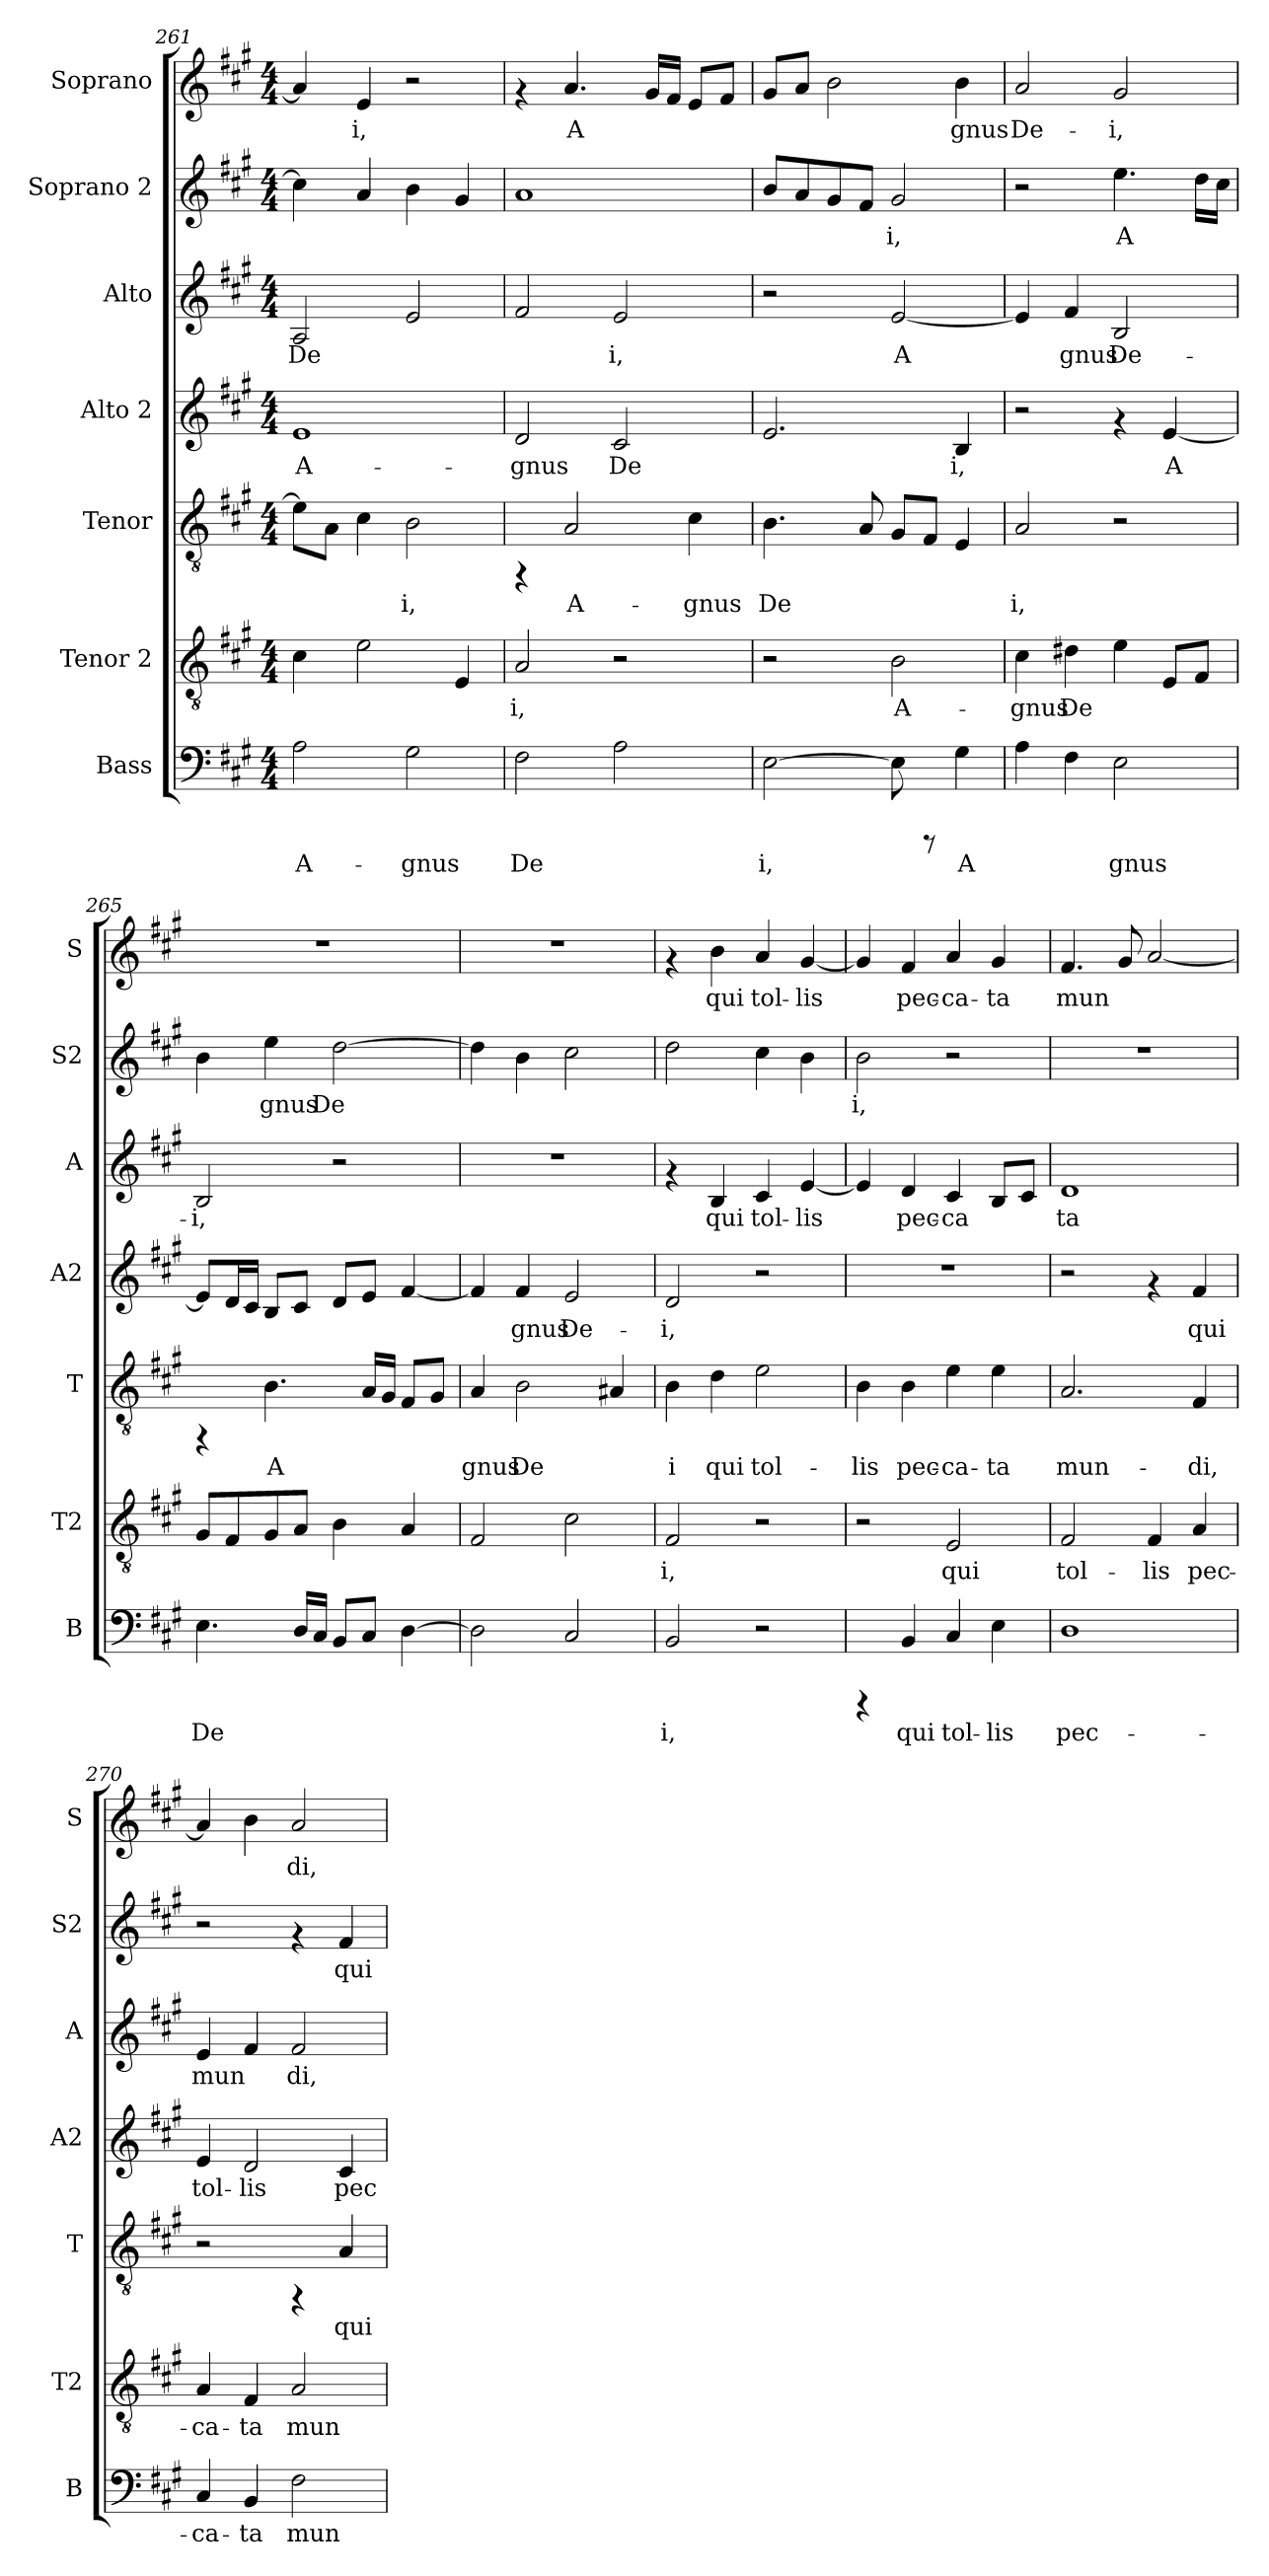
**kern	**text	**kern	**text	**kern	**text	**kern	**text	**kern	**text	**kern	**text	**kern	**text
*part7	*part7	*part6	*part6	*part5	*part5	*part4	*part4	*part3	*part3	*part2	*part2	*part1	*part1
*staff7	*staff7	*staff6	*staff6	*staff5	*staff5	*staff4	*staff4	*staff3	*staff3	*staff2	*staff2	*staff1	*staff1
*I"Bass	*	*I"Tenor 2	*	*I"Tenor	*	*I"Alto 2	*	*I"Alto	*	*I"Soprano 2	*	*I"Soprano	*
*I'B	*	*I'T2	*	*I'T	*	*I'A2	*	*I'A	*	*I'S2	*	*I'S	*
*clefF4	*	*clefGv2	*	*clefGv2	*	*clefG2	*	*clefG2	*	*clefG2	*	*clefG2	*
*k[f#c#g#]	*	*k[f#c#g#]	*	*k[f#c#g#]	*	*k[f#c#g#]	*	*k[f#c#g#]	*	*k[f#c#g#]	*	*k[f#c#g#]	*
*A:	*	*A:	*	*A:	*	*A:	*	*A:	*	*A:	*	*A:	*
*M4/4	*	*M4/4	*	*M4/4	*	*M4/4	*	*M4/4	*	*M4/4	*	*M4/4	*
=261	=261	=261	=261	=261	=261	=261	=261	=261	=261	=261	=261	=261	=261
!	!LO:LY:b:cj	!	!LO:LY:b:cj	!	!LO:LY:b:cj	!	!LO:LY:b:cj	!	!LO:LY:b:cj	!	!LO:LY:b:cj	!	!LO:LY:b:cj
2A\	A-	4c#\	--	8e\L]	--	1e	A-	2A/	De-	4cc#\]	--	4a/]	--
!	!	!	!	!	!LO:LY:b:cj	!	!	!	!	!	!	!	!
.	.	.	.	8A\J	--	.	.	.	.	.	.	.	.
!	!	!	!LO:LY:b:cj	!	!LO:LY:b:cj	!	!	!	!	!	!LO:LY:b:cj	!	!LO:LY:b:cj
.	.	2e\	--	4c#\	--	.	.	.	.	4a/	--	4e/	-i,
!	!LO:LY:b:cj	!	!	!	!LO:LY:b:cj	!	!	!	!LO:LY:b:cj	!	!LO:LY:b:cj	!	!
2G#\	-gnus	.	.	2B\	-i,	.	.	2e/	--	4b\	--	2r	.
!	!	!	!LO:LY:b:cj	!	!	!	!	!	!	!	!LO:LY:b:cj	!	!
.	.	4E/	--	.	.	.	.	.	.	4g#/	--	.	.
=262	=262	=262	=262	=262	=262	=262	=262	=262	=262	=262	=262	=262	=262
!	!LO:LY:b:cj	!	!LO:LY:b:cj	!	!	!	!LO:LY:b:cj	!	!LO:LY:b:cj	!	!LO:LY:b:cj	!	!
2F#\	De-	2A/	-i,	4rFF	.	2d/	-gnus	2f#/	--	1a	--	4rf	.
!	!	!	!	!	!LO:LY:b:cj	!	!	!	!	!	!	!	!LO:LY:b:cj
.	.	.	.	2A/	A-	.	.	.	.	.	.	4.a/	A-
!	!LO:LY:b:cj	!	!	!	!	!	!LO:LY:b:cj	!	!LO:LY:b:cj	!	!	!	!
2A\	--	2r	.	.	.	2c#/	De-	2e/	-i,	.	.	.	.
!	!	!	!	!	!	!	!	!	!	!	!	!	!LO:LY:b:cj
.	.	.	.	.	.	.	.	.	.	.	.	16g#/L	--
!	!	!	!	!	!	!	!	!	!	!	!	!	!LO:LY:b:cj
.	.	.	.	.	.	.	.	.	.	.	.	16f#/J	--
!	!	!	!	!	!LO:LY:b:cj	!	!	!	!	!	!	!	!LO:LY:b:cj
.	.	.	.	4c#\	-gnus	.	.	.	.	.	.	8e/L	--
!	!	!	!	!	!	!	!	!	!	!	!	!	!LO:LY:b:cj
.	.	.	.	.	.	.	.	.	.	.	.	8f#/J	--
!!LO:PB:g=z
=263	=263	=263	=263	=263	=263	=263	=263	=263	=263	=263	=263	=263	=263
!	!LO:LY:b:cj	!	!	!	!LO:LY:b:cj	!	!LO:LY:b:cj	!	!	!	!LO:LY:b:cj	!	!LO:LY:b:cj
[>2E\	-i,	2r	.	4.B\	De-	2.e/	--	2r	.	8b/L	--	8g#/L	--
!	!	!	!	!	!	!	!	!	!	!	!LO:LY:b:cj	!	!LO:LY:b:cj
.	.	.	.	.	.	.	.	.	.	8a/	--	8a/J	--
!	!	!	!	!	!	!	!	!	!	!	!LO:LY:b:cj	!	!LO:LY:b:cj
.	.	.	.	.	.	.	.	.	.	8g#/	--	2b\	--
!	!	!	!	!	!LO:LY:b:cj	!	!	!	!	!	!LO:LY:b:cj	!	!
.	.	.	.	8A/	--	.	.	.	.	8f#/J	--	.	.
!	!LO:LY:b:cj	!	!LO:LY:b:cj	!	!LO:LY:b:cj	!	!	!	!LO:LY:b:cj	!	!LO:LY:b:cj	!	!
8E\]	.	2B\	A-	8G#/L	--	.	.	[<2e/	A-	2g#/	-i,	.	.
!	!	!	!	!	!LO:LY:b:cj	!	!	!	!	!	!	!	!
8rCCC	.	.	.	8F#/J	--	.	.	.	.	.	.	.	.
!	!LO:LY:b:cj	!	!	!	!LO:LY:b:cj	!	!LO:LY:b:cj	!	!	!	!	!	!LO:LY:b:cj
4G#\	A-	.	.	4E/	--	4B/	-i,	.	.	.	.	4b\	-gnus
=264	=264	=264	=264	=264	=264	=264	=264	=264	=264	=264	=264	=264	=264
!	!LO:LY:b:cj	!	!LO:LY:b:cj	!	!LO:LY:b:cj	!	!	!	!LO:LY:b:cj	!	!	!	!LO:LY:b:cj
4A\	--	4c#\	-gnus	2A/	-i,	2r	.	4e/]	--	2r	.	2a/	De-
!	!LO:LY:b:cj	!	!LO:LY:b:cj	!	!	!	!	!	!LO:LY:b:cj	!	!	!	!
4F#\	--	4d#X\	De-	.	.	.	.	4f#/	-gnus	.	.	.	.
!	!LO:LY:b:cj	!	!LO:LY:b:cj	!	!	!	!	!	!LO:LY:b:cj	!	!LO:LY:b:cj	!	!LO:LY:b:cj
2E\	-gnus	4e\	--	2r	.	4rf	.	2B/	De-	4.ee\	A-	2g#/	-i,
!	!	!	!LO:LY:b:cj	!	!	!	!LO:LY:b:cj	!	!	!	!	!	!
.	.	8E/L	--	.	.	[<4e/	A-	.	.	.	.	.	.
!	!	!	!LO:LY:b:cj	!	!	!	!	!	!	!	!LO:LY:b:cj	!	!
.	.	8F#/J	--	.	.	.	.	.	.	16dd\L	--	.	.
!	!	!	!	!	!	!	!	!	!	!	!LO:LY:b:cj	!	!
.	.	.	.	.	.	.	.	.	.	16cc#\J	--	.	.
=265	=265	=265	=265	=265	=265	=265	=265	=265	=265	=265	=265	=265	=265
!	!LO:LY:b:cj	!	!LO:LY:b:cj	!	!	!	!LO:LY:b:cj	!	!LO:LY:b:cj	!	!LO:LY:b:cj	!	!
4.E\	De-	8G#/L	--	4rFF	.	8e/L]	--	2B/	-i,	4b\	--	1r	.
!	!	!	!LO:LY:b:cj	!	!	!	!LO:LY:b:cj	!	!	!	!	!	!
.	.	8F#/	--	.	.	16d/	--	.	.	.	.	.	.
!	!	!	!	!	!	!	!LO:LY:b:cj	!	!	!	!	!	!
.	.	.	.	.	.	16c#/J	--	.	.	.	.	.	.
!	!	!	!LO:LY:b:cj	!	!LO:LY:b:cj	!	!LO:LY:b:cj	!	!	!	!LO:LY:b:cj	!	!
.	.	8G#/	--	4.B\	A-	8B/L	--	.	.	4ee\	-gnus	.	.
!	!LO:LY:b:cj	!	!LO:LY:b:cj	!	!	!	!LO:LY:b:cj	!	!	!	!	!	!
16D/L	--	8A/J	--	.	.	8c#/J	--	.	.	.	.	.	.
!	!LO:LY:b:cj	!	!	!	!	!	!	!	!	!	!	!	!
16C#/J	--	.	.	.	.	.	.	.	.	.	.	.	.
!	!LO:LY:b:cj	!	!LO:LY:b:cj	!	!	!	!LO:LY:b:cj	!	!	!	!LO:LY:b:cj	!	!
8BB/L	--	4B\	--	.	.	8d/L	--	2r	.	[>2dd\	De-	.	.
!	!LO:LY:b:cj	!	!	!	!LO:LY:b:cj	!	!LO:LY:b:cj	!	!	!	!	!	!
8C#/J	--	.	.	16A/L	--	8e/J	--	.	.	.	.	.	.
!	!	!	!	!	!LO:LY:b:cj	!	!	!	!	!	!	!	!
.	.	.	.	16G#/J	--	.	.	.	.	.	.	.	.
!	!LO:LY:b:cj	!	!LO:LY:b:cj	!	!LO:LY:b:cj	!	!LO:LY:b:cj	!	!	!	!	!	!
[>4D\	--	4A/	--	8F#/L	--	[<4f#/	--	.	.	.	.	.	.
!	!	!	!	!	!LO:LY:b:cj	!	!	!	!	!	!	!	!
.	.	.	.	8G#/J	--	.	.	.	.	.	.	.	.
=266	=266	=266	=266	=266	=266	=266	=266	=266	=266	=266	=266	=266	=266
!	!LO:LY:b:cj	!	!LO:LY:b:cj	!	!LO:LY:b:cj	!	!LO:LY:b:cj	!	!	!	!LO:LY:b:cj	!	!
2D\]	--	2F#/	--	4A/	-gnus	4f#/]	--	1r	.	4dd\]	--	1r	.
!	!	!	!	!	!LO:LY:b:cj	!	!LO:LY:b:cj	!	!	!	!LO:LY:b:cj	!	!
.	.	.	.	2B\	De-	4f#/	-gnus	.	.	4b\	--	.	.
!	!LO:LY:b:cj	!	!LO:LY:b:cj	!	!	!	!LO:LY:b:cj	!	!	!	!LO:LY:b:cj	!	!
2C#/	--	2c#\	--	.	.	2e/	De-	.	.	2cc#\	--	.	.
!	!	!	!	!	!LO:LY:b:cj	!	!	!	!	!	!	!	!
.	.	.	.	4A#X/	--	.	.	.	.	.	.	.	.
=267	=267	=267	=267	=267	=267	=267	=267	=267	=267	=267	=267	=267	=267
!	!LO:LY:b:cj	!	!LO:LY:b:cj	!	!LO:LY:b:cj	!	!LO:LY:b:cj	!	!	!	!LO:LY:b:cj	!	!
2BB/	-i,	2F#/	-i,	4B\	-i	2d/	-i,	4rf	.	2dd\	--	4rf	.
!	!	!	!	!	!LO:LY:b:cj	!	!	!	!LO:LY:b:cj	!	!	!	!LO:LY:b:cj
.	.	.	.	4d\	qui	.	.	4B/	qui	.	.	4b\	qui
!	!	!	!	!	!LO:LY:b:cj	!	!	!	!LO:LY:b:cj	!	!LO:LY:b:cj	!	!LO:LY:b:cj
2r	.	2r	.	2e\	tol-	2r	.	4c#/	tol-	4cc#\	--	4a/	tol-
!	!	!	!	!	!	!	!	!	!LO:LY:b:cj	!	!LO:LY:b:cj	!	!LO:LY:b:cj
.	.	.	.	.	.	.	.	[<4e/	-lis	4b\	--	[<4g#/	-lis
!!LO:PB:g=z
=268	=268	=268	=268	=268	=268	=268	=268	=268	=268	=268	=268	=268	=268
!	!	!	!	!	!LO:LY:b:cj	!	!	!	!LO:LY:b:cj	!	!LO:LY:b:cj	!	!LO:LY:b:cj
4rCCC	.	2r	.	4B\	-lis	1r	.	4e/]	.	2b\	-i,	4g#/]	.
!	!LO:LY:b:cj	!	!	!	!LO:LY:b:cj	!	!	!	!LO:LY:b:cj	!	!	!	!LO:LY:b:cj
4BB/	qui	.	.	4B\	pec-	.	.	4d/	pec-	.	.	4f#/	pec-
!	!LO:LY:b:cj	!	!LO:LY:b:cj	!	!LO:LY:b:cj	!	!	!	!LO:LY:b:cj	!	!	!	!LO:LY:b:cj
4C#/	tol-	2E/	qui	4e\	-ca-	.	.	4c#/	-ca	2r	.	4a/	-ca-
!	!LO:LY:b:cj	!	!	!	!LO:LY:b:cj	!	!	!	!LO:LY:b:cj	!	!	!	!LO:LY:b:cj
4E\	-lis	.	.	4e\	-ta	.	.	8B/L	.	.	.	4g#/	-ta
!	!	!	!	!	!	!	!	!	!LO:LY:b:cj	!	!	!	!
.	.	.	.	.	.	.	.	8c#/J	.	.	.	.	.
=269	=269	=269	=269	=269	=269	=269	=269	=269	=269	=269	=269	=269	=269
!	!LO:LY:b:cj	!	!LO:LY:b:cj	!	!LO:LY:b:cj	!	!	!	!LO:LY:b:cj	!	!	!	!LO:LY:b:cj
1D	pec-	2F#/	tol-	2.A/	mun-	2r	.	1d	ta	1r	.	4.f#/	mun-
!	!	!	!	!	!	!	!	!	!	!	!	!	!LO:LY:b:cj
.	.	.	.	.	.	.	.	.	.	.	.	8g#/	--
!	!	!	!LO:LY:b:cj	!	!	!	!	!	!	!	!	!	!LO:LY:b:cj
.	.	4F#/	-lis	.	.	4rf	.	.	.	.	.	[<2a/	--
!	!	!	!LO:LY:b:cj	!	!LO:LY:b:cj	!	!LO:LY:b:cj	!	!	!	!	!	!
.	.	4A/	pec-	4F#/	-di,	4f#/	qui	.	.	.	.	.	.
=270	=270	=270	=270	=270	=270	=270	=270	=270	=270	=270	=270	=270	=270
!	!LO:LY:b:cj	!	!LO:LY:b:cj	!	!	!	!LO:LY:b:cj	!	!LO:LY:b:cj	!	!	!	!LO:LY:b:cj
4C#/	-ca-	4A/	-ca-	2r	.	4e/	tol-	4e/	mun-	2r	.	4a/]	--
!	!LO:LY:b:cj	!	!LO:LY:b:cj	!	!	!	!LO:LY:b:cj	!	!LO:LY:b:cj	!	!	!	!LO:LY:b:cj
4BB/	-ta	4F#/	-ta	.	.	2d/	-lis	4f#/	--	.	.	4b\	--
!	!LO:LY:b:cj	!	!LO:LY:b:cj	!	!	!	!	!	!LO:LY:b:cj	!	!	!	!LO:LY:b:cj
2F#\	mun-	2A/	mun-	4rFF	.	.	.	2f#/	-di,	4rf	.	2a/	-di,
!	!	!	!	!	!LO:LY:b:cj	!	!LO:LY:b:cj	!	!	!	!LO:LY:b:cj	!	!
.	.	.	.	4A/	qui	4c#/	pec-	.	.	4f#/	qui	.	.
=	=	=	=	=	=	=	=	=	=	=	=	=	=
*-	*-	*-	*-	*-	*-	*-	*-	*-	*-	*-	*-	*-	*-
